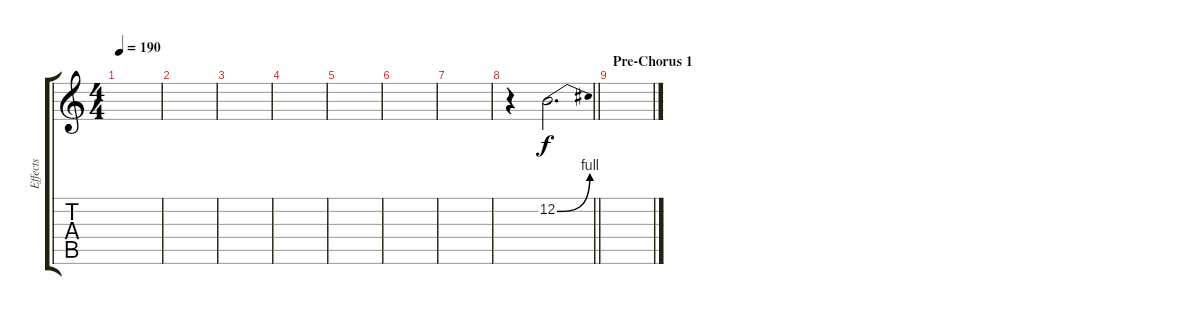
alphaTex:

\track ("Effects" "Effects") {instrument seashore}
\staff {score tabs}
\tuning (E4 B3 G3 D3 A2 E2) {hide}
\ts (4 4)
\tempo 190
\clef g2
\ks c
|
|
|
|
|
|
|
\barLineRight lightlight
r.4 12.2{be (bend 0 0 60 4)}.2{d} |
\section ("" "Pre-Chorus 1")
